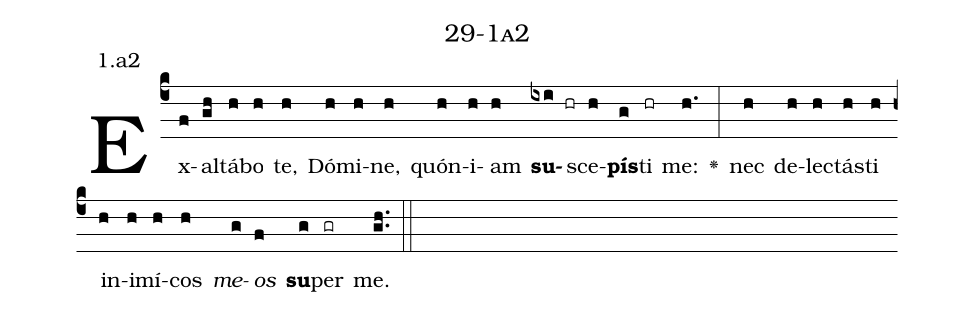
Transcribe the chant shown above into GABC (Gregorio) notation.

name: 29-1a2;
annotation: 1.a2;
%%
(c4)Ex(f)al(gh)tá(h)bo(h) te,(h) Dó(h)mi(h)ne,(h) quón(h)i(h)am(h) <b>su</b>(ixi hr)sce(h)<b>pís</b>(g)ti(hr) me:(h.) <v>\greheightstar</v>(:) nec(h) de(h)lec(h)tás(h)ti(h) in(h)i(h)mí(h)cos(h) <i>me</i>(g)<i>os</i>(f) <b>su</b>(g)per(gr) me.(gh..) (::)


%E(h) u(h) o(g) u(f) a(g) e.(gh..) (::)
